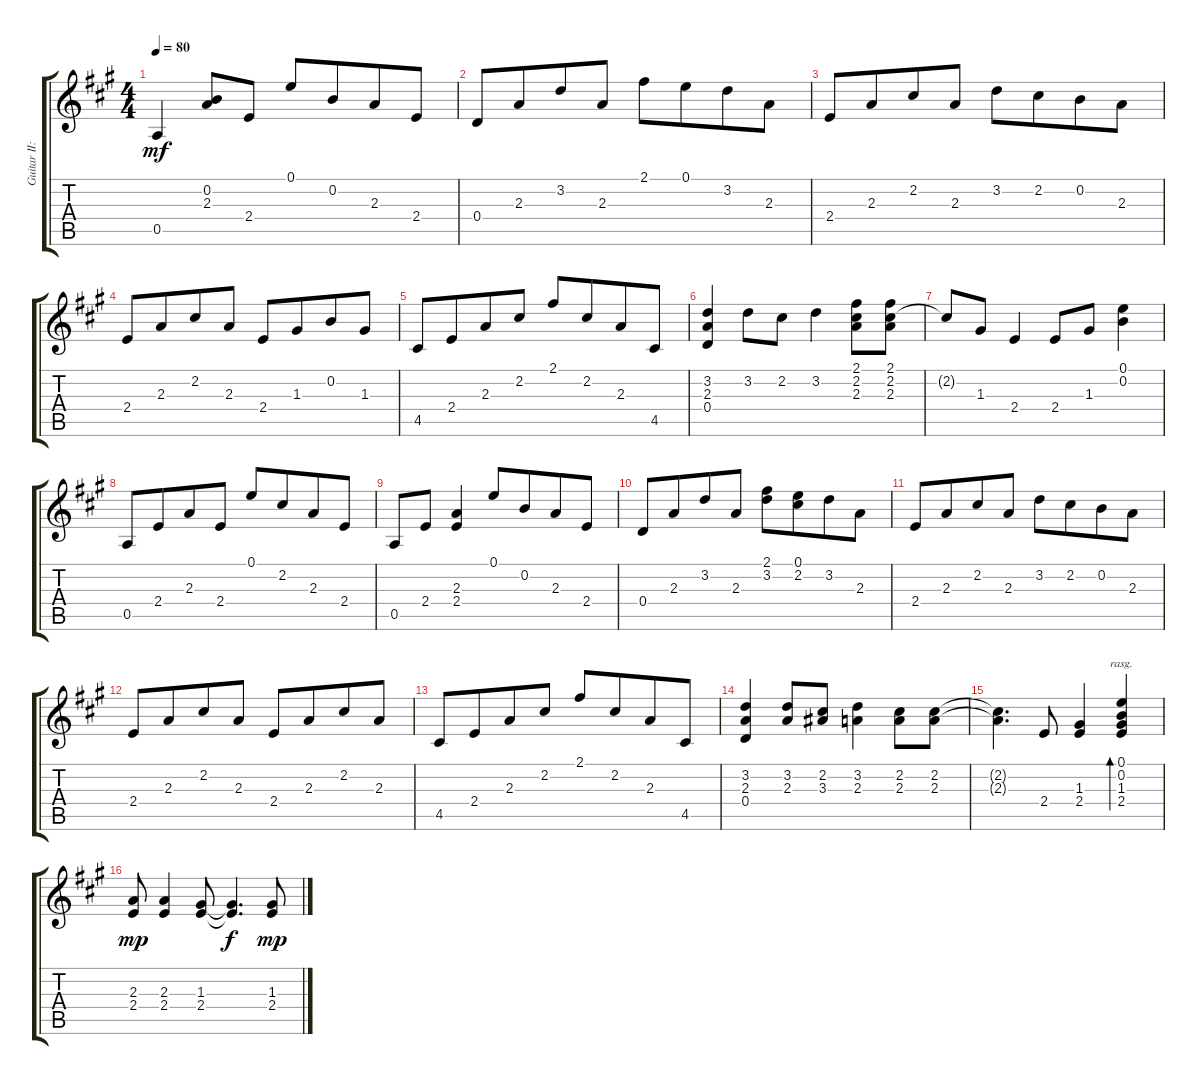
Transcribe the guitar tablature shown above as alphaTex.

\track ("Guitar II: Todd Rundgren" "Guitar II:") {instrument acousticguitarnylon}
\staff {score tabs}
\tuning (E4 B3 G3 D3 A2 E2) {hide}
\ts (4 4)
\tempo 80
\clef g2
\ks a
0.5.4{dy mf} (0.2 2.3).8 2.4.8{beam split} 0.1.8 0.2.8{beam merge} 2.3.8 2.4.8 |
0.4.8 2.3.8{beam merge} 3.2.8 2.3.8{beam split} 2.1.8 0.1.8{beam merge} 3.2.8 2.3.8 |
2.4.8 2.3.8{beam merge} 2.2.8 2.3.8{beam split} 3.2.8 2.2.8{beam merge} 0.2.8 2.3.8 |
2.4.8 2.3.8{beam merge} 2.2.8 2.3.8{beam split} 2.4.8 1.3.8{beam merge} 0.2.8 1.3.8 |
4.5.8 2.4.8{beam merge} 2.3.8 2.2.8{beam split} 2.1.8 2.2.8{beam merge} 2.3.8 4.5.8 |
(3.2 2.3 0.4).4 3.2.8 2.2.8 3.2.4 (2.1 2.2 2.3).8 (2.1 2.2 2.3).8 |
2.2{t}.8 1.3.8 2.4.4 2.4.8 1.3.8 (0.1 0.2).4 |
0.5.8 2.4.8{beam merge} 2.3.8 2.4.8 0.1.8 2.2.8{beam merge} 2.3.8 2.4.8 |
0.5.8 2.4.8{beam merge} (2.3 2.4).4 0.1.8 0.2.8{beam merge} 2.3.8 2.4.8 |
0.4.8 2.3.8{beam merge} 3.2.8 2.3.8{beam split} (2.1 3.2).8 (0.1 2.2).8{beam merge} 3.2.8 2.3.8 |
2.4.8 2.3.8{beam merge} 2.2.8 2.3.8{beam split} 3.2.8 2.2.8{beam merge} 0.2.8 2.3.8 |
2.4.8 2.3.8{beam merge} 2.2.8 2.3.8{beam split} 2.4.8 2.3.8{beam merge} 2.2.8 2.3.8 |
4.5.8 2.4.8{beam merge} 2.3.8 2.2.8{beam split} 2.1.8 2.2.8{beam merge} 2.3.8 4.5.8 |
(3.2 2.3 0.4).4{beam merge} (3.2 2.3).8 (2.2 3.3).8 (3.2 2.3).4 (2.2 2.3).8 (2.2 2.3).8 |
(2.2{t} 2.3{t}).4{d} 2.4.8 (1.3 2.4).4{beam merge} (0.1 0.2 1.3 2.4).4{bd 480 rasg ii} |
(2.3 2.4).8{dy mp} (2.3 2.4).4 (1.3 2.4).8 (1.3{t} 2.4{t}).4{d dy f} (1.3 2.4).8{dy mp}
